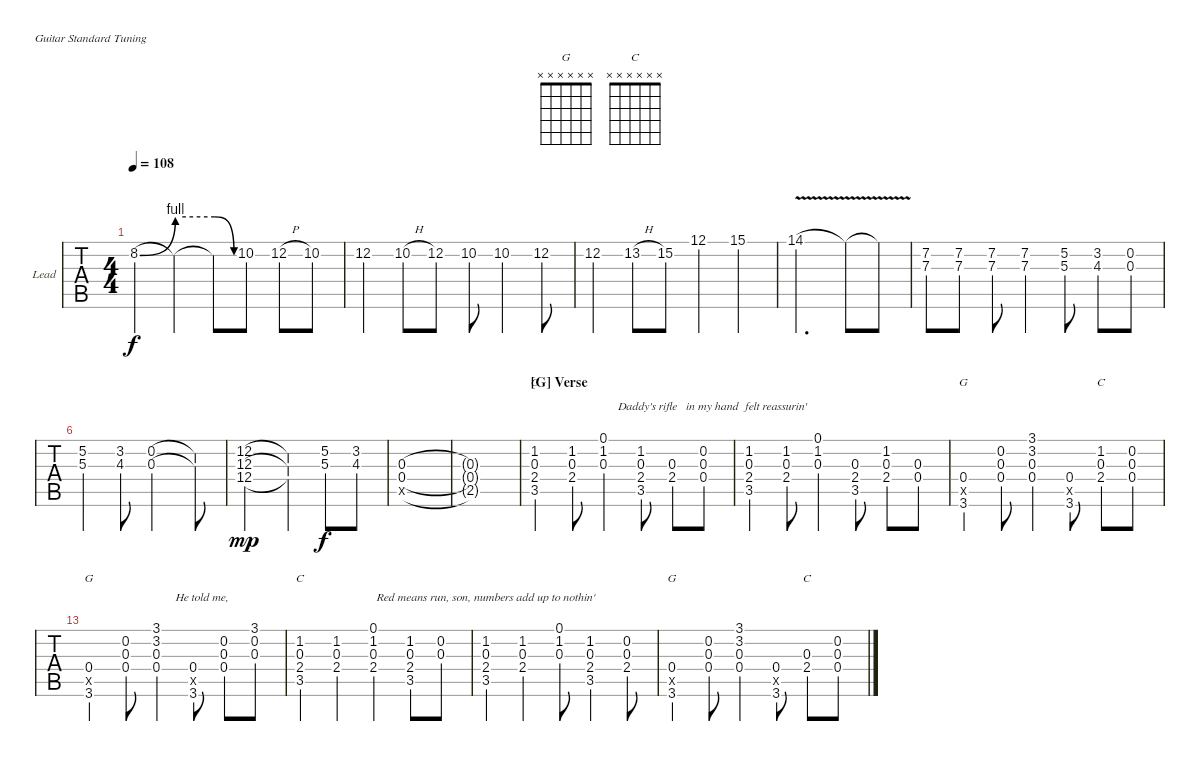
\defaultSystemsLayout 4
\bracketExtendMode nobrackets
\firstSystemTrackNameOrientation horizontal
\otherSystemsTrackNameOrientation horizontal
\defaultBarNumberDisplay FirstOfSystem
\track ("Lead" "Lead") {instrument overdrivenguitar}
\staff {tabs}
\tuning (E4 B3 G3 D3 A2 E2)
\chord ("G" x x x x x x)
\chord ("C" x x x x x x)
\ts (4 4)
\tempo 108
\clef g2
\ks c
8.2{be (bend 0 0 15 4)}.4{lyrics (0 "") lyrics (1 "") lyrics (2 "") lyrics (3 "") lyrics (4 "") dy f} 8.2{be (hold 0 4 60 4) t}.4{lyrics (0 "") lyrics (1 "") lyrics (2 "") lyrics (3 "") lyrics (4 "")} 8.2{be (release 0 4 15 0) t}.8{lyrics (0 "") lyrics (1 "") lyrics (2 "") lyrics (3 "") lyrics (4 "")} 10.2.8{lyrics (0 "") lyrics (1 "") lyrics (2 "") lyrics (3 "") lyrics (4 "")} 12.2{h}.8{lyrics (0 "") lyrics (1 "") lyrics (2 "") lyrics (3 "") lyrics (4 "")} 10.2.8{lyrics (0 "") lyrics (1 "") lyrics (2 "") lyrics (3 "") lyrics (4 "")} |
12.2.4{lyrics (0 "") lyrics (1 "") lyrics (2 "") lyrics (3 "") lyrics (4 "")} 10.2{h}.8{lyrics (0 "") lyrics (1 "") lyrics (2 "") lyrics (3 "") lyrics (4 "")} 12.2.8{lyrics (0 "") lyrics (1 "") lyrics (2 "") lyrics (3 "") lyrics (4 "")} 10.2.8{lyrics (0 "") lyrics (1 "") lyrics (2 "") lyrics (3 "") lyrics (4 "")} 10.2.4{lyrics (0 "") lyrics (1 "") lyrics (2 "") lyrics (3 "") lyrics (4 "")} 12.2.8{lyrics (0 "") lyrics (1 "") lyrics (2 "") lyrics (3 "") lyrics (4 "")} |
12.2.4{lyrics (0 "") lyrics (1 "") lyrics (2 "") lyrics (3 "") lyrics (4 "")} 13.2{h}.8{lyrics (0 "") lyrics (1 "") lyrics (2 "") lyrics (3 "") lyrics (4 "")} 15.2.8{lyrics (0 "") lyrics (1 "") lyrics (2 "") lyrics (3 "") lyrics (4 "")} 12.1.4{lyrics (0 "") lyrics (1 "") lyrics (2 "") lyrics (3 "") lyrics (4 "")} 15.1.4{lyrics (0 "") lyrics (1 "") lyrics (2 "") lyrics (3 "") lyrics (4 "")} |
14.1{v}.2{d lyrics (0 "") lyrics (1 "") lyrics (2 "") lyrics (3 "") lyrics (4 "")} 14.1{v t}.8 14.1{v t}.8 |
(7.2 7.3).8{lyrics (0 "") lyrics (1 "") lyrics (2 "") lyrics (3 "") lyrics (4 "")} (7.3 7.2).8{lyrics (0 "") lyrics (1 "") lyrics (2 "") lyrics (3 "") lyrics (4 "")} (7.3 7.2).8{lyrics (0 "") lyrics (1 "") lyrics (2 "") lyrics (3 "") lyrics (4 "")} (7.2 7.3).4{lyrics (0 "") lyrics (1 "") lyrics (2 "") lyrics (3 "") lyrics (4 "")} (5.2 5.3).8{lyrics (0 "") lyrics (1 "") lyrics (2 "") lyrics (3 "") lyrics (4 "")} (4.3 3.2).8{lyrics (0 "") lyrics (1 "") lyrics (2 "") lyrics (3 "") lyrics (4 "")} (0.3 0.2).8{lyrics (0 "") lyrics (1 "") lyrics (2 "") lyrics (3 "") lyrics (4 "")} |
(5.2 5.3).4{lyrics (0 "") lyrics (1 "") lyrics (2 "") lyrics (3 "") lyrics (4 "")} (3.2 4.3).8{lyrics (0 "") lyrics (1 "") lyrics (2 "") lyrics (3 "") lyrics (4 "")} (0.2 0.3).2{lyrics (0 "") lyrics (1 "") lyrics (2 "") lyrics (3 "") lyrics (4 "")} (0.3{t} 0.2{t}).8{lyrics (0 "") lyrics (1 "") lyrics (2 "") lyrics (3 "") lyrics (4 "")} |
(12.2 12.3 12.4).2{lyrics (0 "") lyrics (1 "") lyrics (2 "") lyrics (3 "") lyrics (4 "") dy mp} (12.2{t} 12.3{t} 12.4{t}).4{lyrics (0 "") lyrics (1 "") lyrics (2 "") lyrics (3 "") lyrics (4 "")} (5.2 5.3).8{lyrics (0 "") lyrics (1 "") lyrics (2 "") lyrics (3 "") lyrics (4 "") dy f} (3.2 4.3).8{lyrics (0 "") lyrics (1 "") lyrics (2 "") lyrics (3 "") lyrics (4 "")} |
(0.4 0.3 2.5{x}).1{lyrics (0 "") lyrics (1 "") lyrics (2 "") lyrics (3 "") lyrics (4 "")} |
(0.4{t} 0.3{t} 2.5{x t}).1{lyrics (0 "") lyrics (1 "") lyrics (2 "") lyrics (3 "") lyrics (4 "")} |
\section ("G" "Verse")
(3.5 2.4 0.3 1.2).4{ch "C" lyrics (0 "") lyrics (1 "") lyrics (2 "") lyrics (3 "") lyrics (4 "")} (1.2 0.3 2.4).8{lyrics (0 "") lyrics (1 "") lyrics (2 "") lyrics (3 "") lyrics (4 "")} (0.3 1.2 0.1).4{lyrics (0 "") lyrics (1 "") lyrics (2 "") lyrics (3 "") lyrics (4 "")} (2.4 0.3 3.5 1.2).8{lyrics (0 "") lyrics (1 "") lyrics (2 "") lyrics (3 "") lyrics (4 "")} (2.4 0.3).8{lyrics (0 "") lyrics (1 "") lyrics (2 "") lyrics (3 "") lyrics (4 "")} (0.2 0.3 0.4).8{lyrics (0 "") lyrics (1 "") lyrics (2 "      Daddy's rifle   in my hand  felt reassurin'") lyrics (3 "") lyrics (4 "")} |
(3.5 2.4 0.3 1.2).4{lyrics (0 "") lyrics (1 "") lyrics (2 "") lyrics (3 "") lyrics (4 "")} (2.4 0.3 1.2).8{lyrics (0 "") lyrics (1 "") lyrics (2 "") lyrics (3 "") lyrics (4 "")} (1.2 0.3 0.1).4{lyrics (0 "") lyrics (1 "") lyrics (2 "") lyrics (3 "") lyrics (4 "")} (0.3 2.4 3.5).8{lyrics (0 "") lyrics (1 "") lyrics (2 "") lyrics (3 "") lyrics (4 "")} (0.3 2.4 1.2).8{lyrics (0 "") lyrics (1 "") lyrics (2 "") lyrics (3 "") lyrics (4 "")} (0.3 0.4).8{lyrics (0 "") lyrics (1 "") lyrics (2 "") lyrics (3 "") lyrics (4 "")} |
(3.6 2.5{x} 0.4).4{ch "G" lyrics (0 "") lyrics (1 "") lyrics (2 "") lyrics (3 "") lyrics (4 "")} (0.2 0.3 0.4).8{lyrics (0 "") lyrics (1 "") lyrics (2 "") lyrics (3 "") lyrics (4 "")} (3.1{hac} 3.2 0.3 0.4).4{lyrics (0 "") lyrics (1 "") lyrics (2 "") lyrics (3 "") lyrics (4 "")} (2.5{x} 0.4 3.6).8{lyrics (0 "") lyrics (1 "") lyrics (2 "") lyrics (3 "") lyrics (4 "")} (0.3 1.2 2.4).8{ch "C" lyrics (0 "") lyrics (1 "") lyrics (2 "") lyrics (3 "") lyrics (4 "")} (0.2 0.3 0.4).8{lyrics (0 "") lyrics (1 "") lyrics (2 "") lyrics (3 "") lyrics (4 "")} |
(3.6 2.5{x} 0.4).4{ch "G" lyrics (0 "") lyrics (1 "") lyrics (2 "") lyrics (3 "") lyrics (4 "")} (0.4 0.3 0.2).8{lyrics (0 "") lyrics (1 "") lyrics (2 "") lyrics (3 "") lyrics (4 "")} (3.2 0.3 3.1{hac} 0.4).4{lyrics (0 "") lyrics (1 "") lyrics (2 "") lyrics (3 "") lyrics (4 "")} (3.6 2.5{x} 0.4).8{lyrics (0 "") lyrics (1 "") lyrics (2 "      He told me, ") lyrics (3 "") lyrics (4 "")} (0.4 0.3 0.2).8{lyrics (0 "") lyrics (1 "") lyrics (2 "") lyrics (3 "") lyrics (4 "")} (0.3 0.2 3.1).8{lyrics (0 "") lyrics (1 "") lyrics (2 "") lyrics (3 "") lyrics (4 "")} |
(3.5 2.4 0.3 1.2).4{ch "C" lyrics (0 "") lyrics (1 "") lyrics (2 "") lyrics (3 "") lyrics (4 "")} (1.2 0.3 2.4).4{lyrics (0 "") lyrics (1 "") lyrics (2 "") lyrics (3 "") lyrics (4 "")} (0.3 2.4 0.1 1.2).4{lyrics (0 "") lyrics (1 "") lyrics (2 "") lyrics (3 "") lyrics (4 "")} (2.4 3.5 0.3 1.2).8{lyrics (0 "") lyrics (1 "") lyrics (2 "") lyrics (3 "") lyrics (4 "")} (0.3 0.2).8{lyrics (0 "") lyrics (1 "") lyrics (2 "") lyrics (3 "") lyrics (4 "")} |
(3.5 2.4 0.3 1.2).4{lyrics (0 "") lyrics (1 "") lyrics (2 "Red means run, son, numbers add up to nothin'") lyrics (3 "") lyrics (4 "")} (1.2 0.3 2.4).4{lyrics (0 "") lyrics (1 "") lyrics (2 "") lyrics (3 "") lyrics (4 "")} (1.2 0.3 0.1).8{lyrics (0 "") lyrics (1 "") lyrics (2 "") lyrics (3 "") lyrics (4 "")} (2.4 0.3 1.2 3.5).4{lyrics (0 "") lyrics (1 "") lyrics (2 "") lyrics (3 "") lyrics (4 "")} (0.2 0.3 2.4).8{lyrics (0 "") lyrics (1 "") lyrics (2 "") lyrics (3 "") lyrics (4 "")} |
(3.6 2.5{x} 0.4).4{ch "G" lyrics (0 "") lyrics (1 "") lyrics (2 "") lyrics (3 "") lyrics (4 "")} (0.2 0.3 0.4).8{lyrics (0 "") lyrics (1 "") lyrics (2 "") lyrics (3 "") lyrics (4 "")} (3.1{ac} 3.2 0.3 0.4).4{lyrics (0 "") lyrics (1 "") lyrics (2 "") lyrics (3 "") lyrics (4 "")} (2.5{x} 0.4 3.6).8{lyrics (0 "") lyrics (1 "") lyrics (2 "") lyrics (3 "") lyrics (4 "")} (0.3 2.4).8{ch "C" lyrics (0 "") lyrics (1 "") lyrics (2 "") lyrics (3 "") lyrics (4 "")} (0.2 0.3 0.4).8{lyrics (0 "") lyrics (1 "") lyrics (2 "") lyrics (3 "") lyrics (4 "")}
